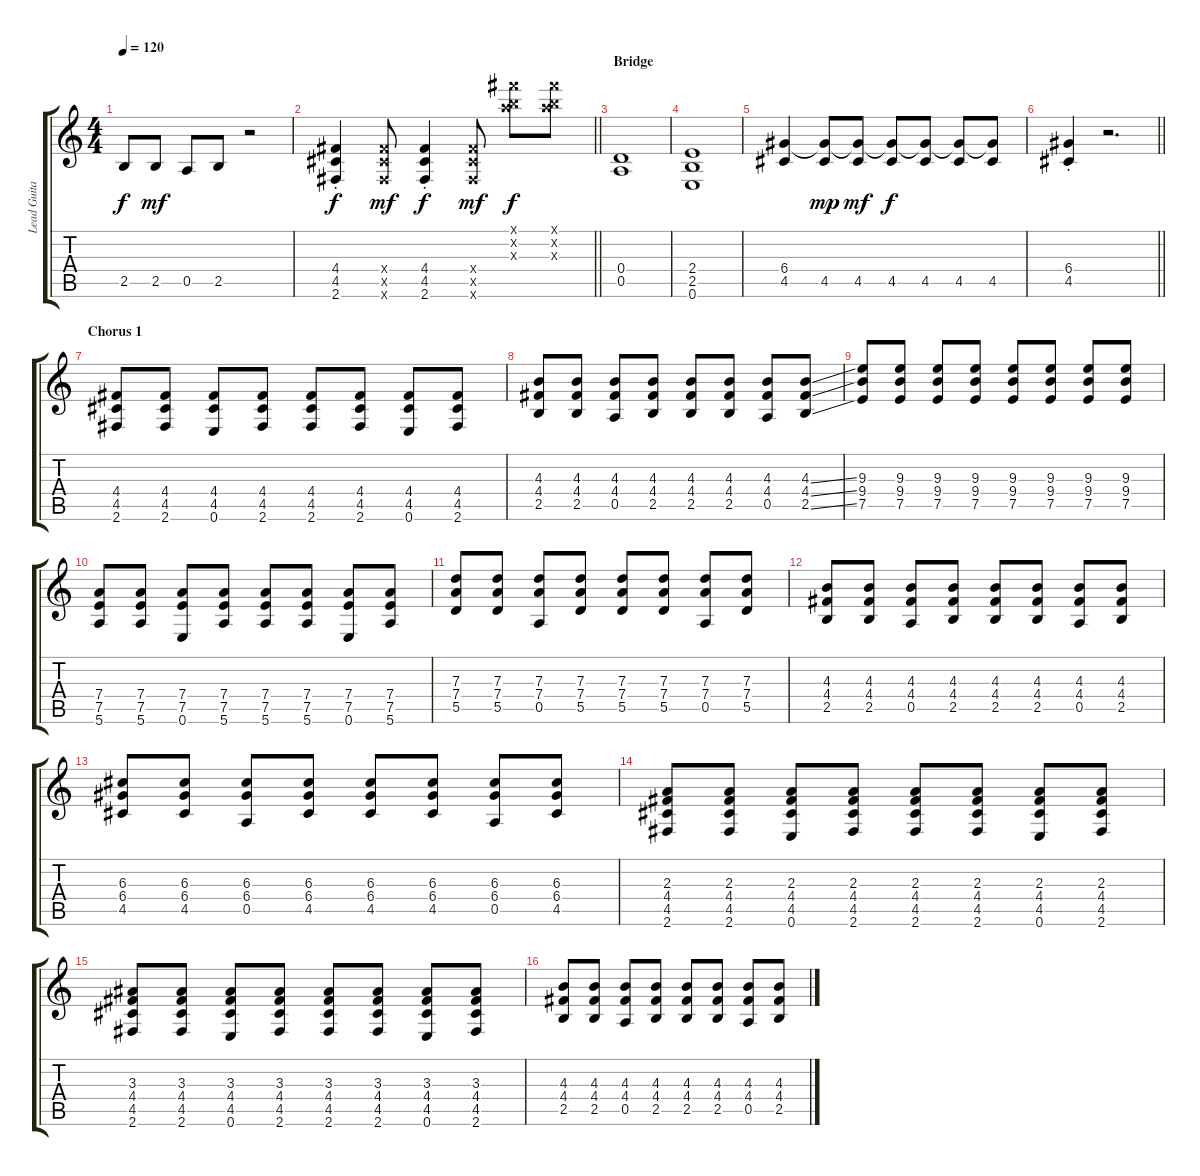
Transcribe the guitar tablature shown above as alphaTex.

\track ("Lead Guitar" "Lead Guita") {instrument distortionguitar}
\staff {score tabs}
\tuning (E4 B3 G3 D3 A2 E2) {hide}
\ts (4 4)
\tempo 120
\clef g2
\ks c
2.5.8{dy f} 2.5.8{dy mf} 0.5.8 2.5.8 r.2 |
\barLineRight lightlight
(4.4{st} 4.5{st} 2.6{st}).4{dy f} (4.4{x} 4.5{x} 2.6{x}).8{dy mf} (4.4{st} 4.5{st} 2.6{st}).4{dy f} (4.4{x} 4.5{x} 2.6{x}).8{dy mf} (14.1{x} 12.2{x} 14.3{x}).8{dy f} (14.1{x} 12.2{x} 14.3{x}).8 |
\section ("" "Bridge")
(0.4 0.5).1 |
(2.4 2.5 0.6).1 |
(6.4 4.5).4 (6.4{t} 4.5).8{dy mp} (6.4{t} 4.5).8{dy mf} (6.4{t} 4.5).8{dy f} (6.4{t} 4.5).8 (6.4{t} 4.5).8 (6.4{t} 4.5).8 |
\barLineRight lightlight
(6.4{st} 4.5{st}).4 r.2{d} |
\section ("" "Chorus 1")
(4.4 4.5 2.6).8 (4.4 4.5 2.6).8 (4.4 4.5 0.6).8 (4.4 4.5 2.6).8 (4.4 4.5 2.6).8 (4.4 4.5 2.6).8 (4.4 4.5 0.6).8 (4.4 4.5 2.6).8 |
(4.3 4.4 2.5).8 (4.3 4.4 2.5).8 (4.3 4.4 0.5).8 (4.3 4.4 2.5).8 (4.3 4.4 2.5).8 (4.3 4.4 2.5).8 (4.3 4.4 0.5).8 (4.3{ss} 4.4{ss} 2.5{ss}).8 |
(9.3 9.4 7.5).8 (9.3 9.4 7.5).8 (9.3 9.4 7.5).8 (9.3 9.4 7.5).8 (9.3 9.4 7.5).8 (9.3 9.4 7.5).8 (9.3 9.4 7.5).8 (9.3 9.4 7.5).8 |
(7.4 7.5 5.6).8 (7.4 7.5 5.6).8 (7.4 7.5 0.6).8 (7.4 7.5 5.6).8 (7.4 7.5 5.6).8 (7.4 7.5 5.6).8 (7.4 7.5 0.6).8 (7.4 7.5 5.6).8 |
(7.3 7.4 5.5).8 (7.3 7.4 5.5).8 (7.3 7.4 0.5).8 (7.3 7.4 5.5).8 (7.3 7.4 5.5).8 (7.3 7.4 5.5).8 (7.3 7.4 0.5).8 (7.3 7.4 5.5).8 |
(4.3 4.4 2.5).8 (4.3 4.4 2.5).8 (4.3 4.4 0.5).8 (4.3 4.4 2.5).8 (4.3 4.4 2.5).8 (4.3 4.4 2.5).8 (4.3 4.4 0.5).8 (4.3 4.4 2.5).8 |
(6.3 6.4 4.5).8 (6.3 6.4 4.5).8 (6.3 6.4 0.5).8 (6.3 6.4 4.5).8 (6.3 6.4 4.5).8 (6.3 6.4 4.5).8 (6.3 6.4 0.5).8 (6.3 6.4 4.5).8 |
(2.3 4.4 4.5 2.6).8 (2.3 4.4 4.5 2.6).8 (2.3 4.4 4.5 0.6).8 (2.3 4.4 4.5 2.6).8 (2.3 4.4 4.5 2.6).8 (2.3 4.4 4.5 2.6).8 (2.3 4.4 4.5 0.6).8 (2.3 4.4 4.5 2.6).8 |
(3.3 4.4 4.5 2.6).8 (3.3 4.4 4.5 2.6).8 (3.3 4.4 4.5 0.6).8 (3.3 4.4 4.5 2.6).8 (3.3 4.4 4.5 2.6).8 (3.3 4.4 4.5 2.6).8 (3.3 4.4 4.5 0.6).8 (3.3 4.4 4.5 2.6).8 |
(4.3 4.4 2.5).8 (4.3 4.4 2.5).8 (4.3 4.4 0.5).8 (4.3 4.4 2.5).8 (4.3 4.4 2.5).8 (4.3 4.4 2.5).8 (4.3 4.4 0.5).8 (4.3{ss} 4.4{ss} 2.5{ss}).8
